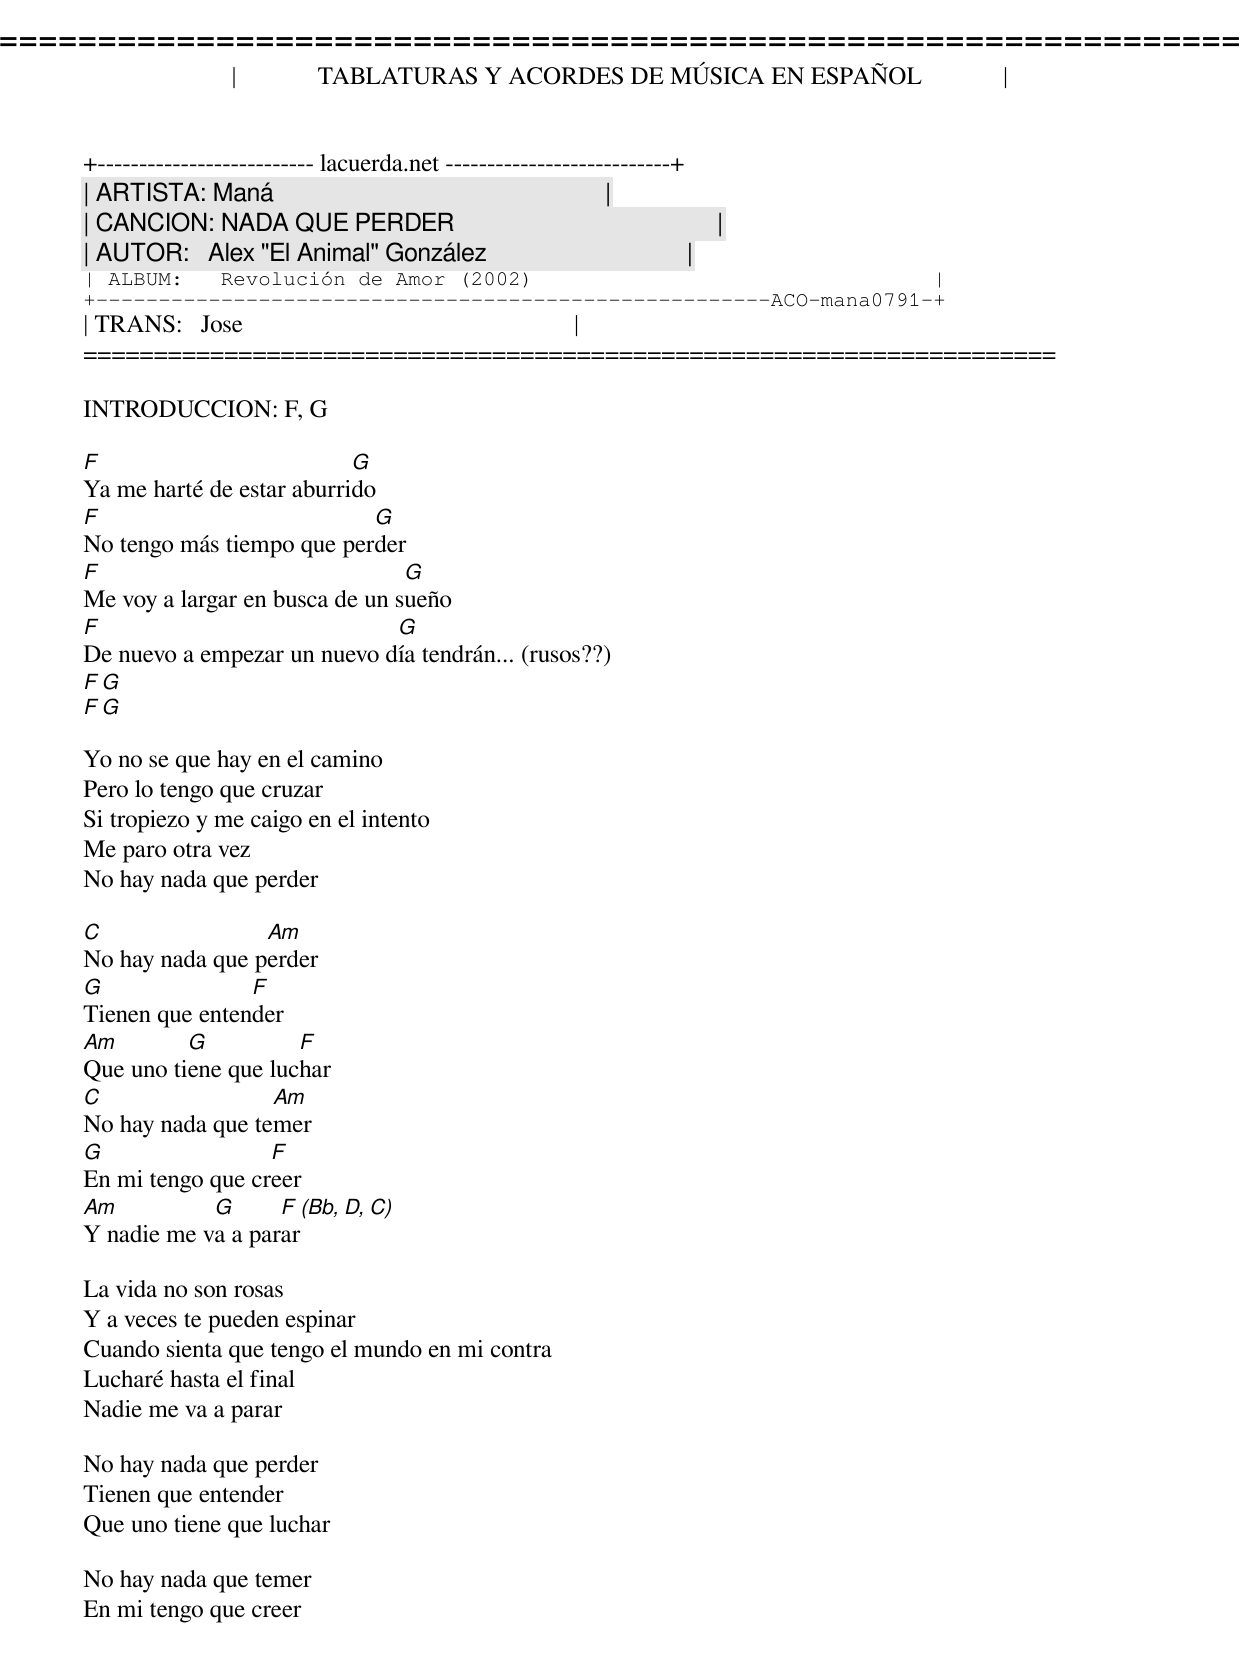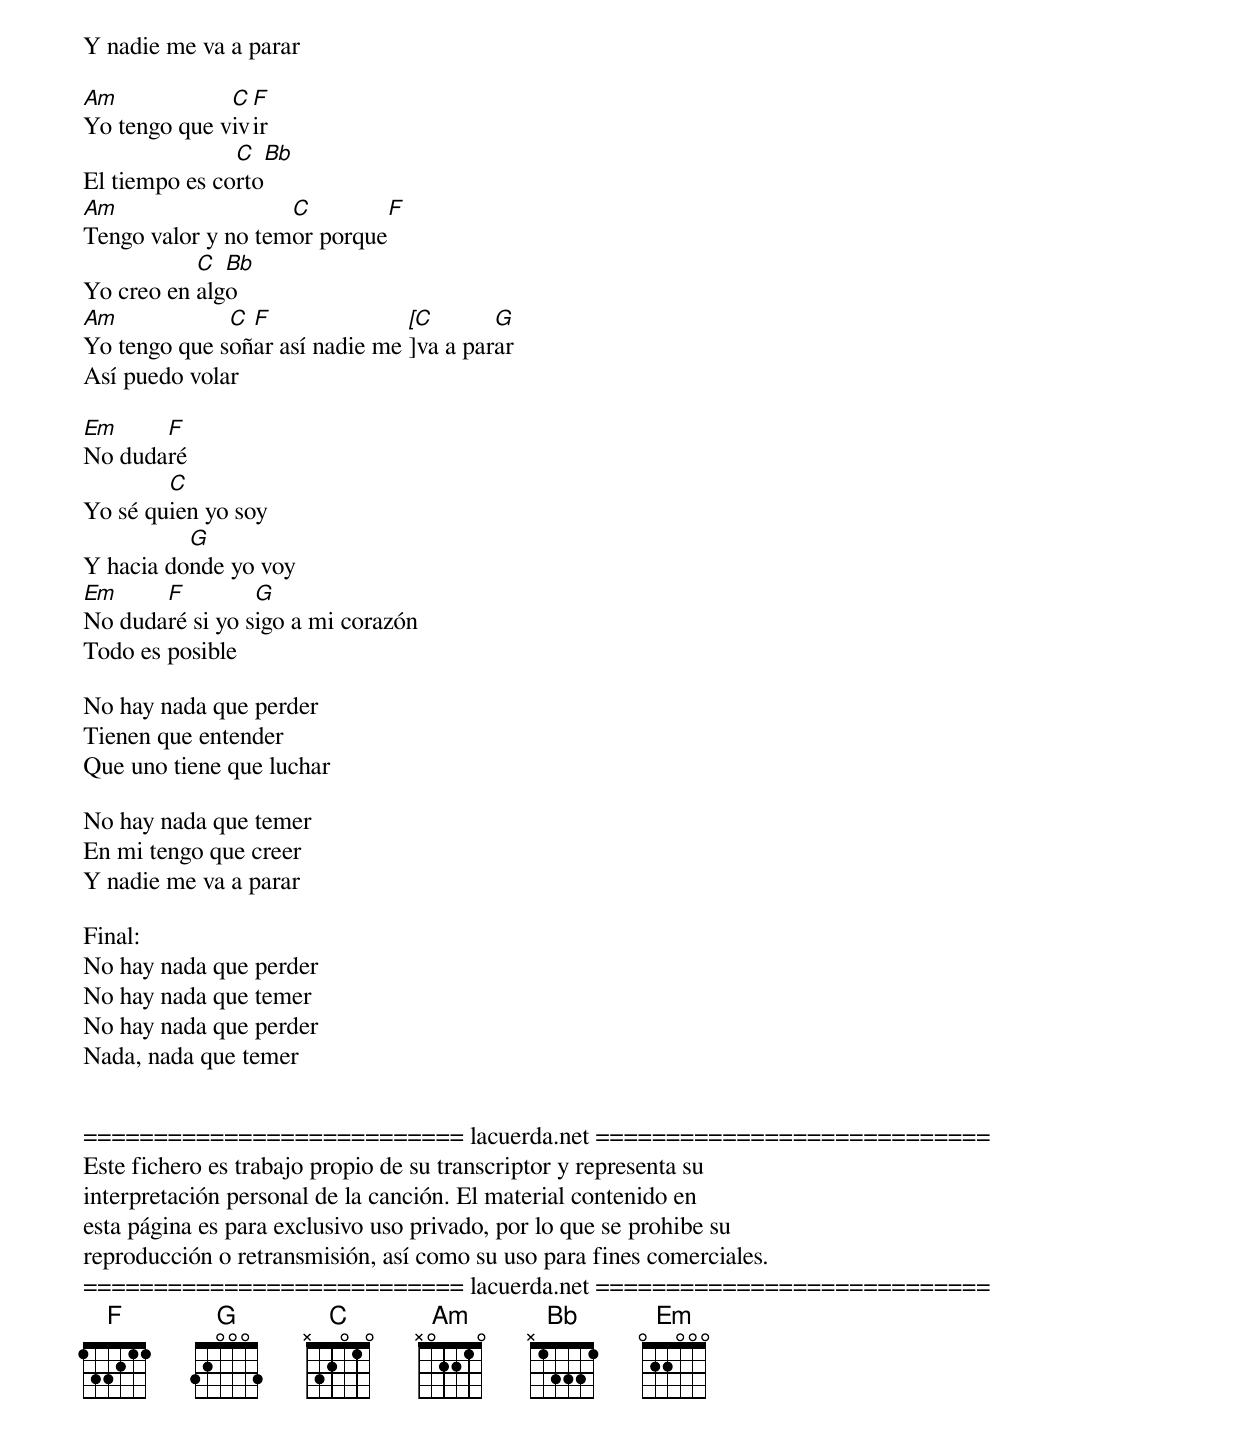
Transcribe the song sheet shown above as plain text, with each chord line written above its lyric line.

=====================================================================
|             TABLATURAS Y ACORDES DE MÚSICA EN ESPAÑOL             |
+-------------------------- lacuerda.net ---------------------------+
| ARTISTA: Maná                                                     |
| CANCION: NADA QUE PERDER                                          |
| AUTOR:   Alex "El Animal" González                                |
| ALBUM:   Revolución de Amor (2002)                                |
+------------------------------------------------------ACO-mana0791-+
| TRANS:   Jose                                                     |
=====================================================================

INTRODUCCION: F, G

F                          G
Ya me harté de estar aburrido
F                          G
No tengo más tiempo que perder
F                               G
Me voy a largar en busca de un sueño
F                            G
De nuevo a empezar un nuevo día tendrán... (rusos??)
F G
F G

Yo no se que hay en el camino
Pero lo tengo que cruzar
Si tropiezo y me caigo en el intento
Me paro otra vez
No hay nada que perder

C                Am
No hay nada que perder
G               F
Tienen que entender
Am        G          F
Que uno tiene que luchar
C                 Am
No hay nada que temer
G                 F
En mi tengo que creer
Am          G      F   (Bb, D, C)
Y nadie me va a parar

La vida no son rosas
Y a veces te pueden espinar
Cuando sienta que tengo el mundo en mi contra
Lucharé hasta el final
Nadie me va a parar

No hay nada que perder
Tienen que entender
Que uno tiene que luchar

No hay nada que temer
En mi tengo que creer
Y nadie me va a parar

Am            C F
Yo tengo que vivir
               C  Bb
El tiempo es corto
Am                  C        F
Tengo valor y no temor porque
           C  Bb
Yo creo en algo
Am            C F               [C]     G
Yo tengo que soñar así nadie me va a parar
Así puedo volar

Em     F
No dudaré
        C
Yo sé quien yo soy
          G
Y hacia donde yo voy
Em     F         G
No dudaré si yo sigo a mi corazón
Todo es posible

No hay nada que perder
Tienen que entender
Que uno tiene que luchar

No hay nada que temer
En mi tengo que creer
Y nadie me va a parar

Final:
No hay nada que perder
No hay nada que temer
No hay nada que perder
Nada, nada que temer


=========================== lacuerda.net ============================
Este fichero es trabajo propio de su transcriptor y representa su
interpretación personal de la canción. El material contenido en
esta página es para exclusivo uso privado, por lo que se prohibe su
reproducción o retransmisión, así como su uso para fines comerciales.
=========================== lacuerda.net ============================
